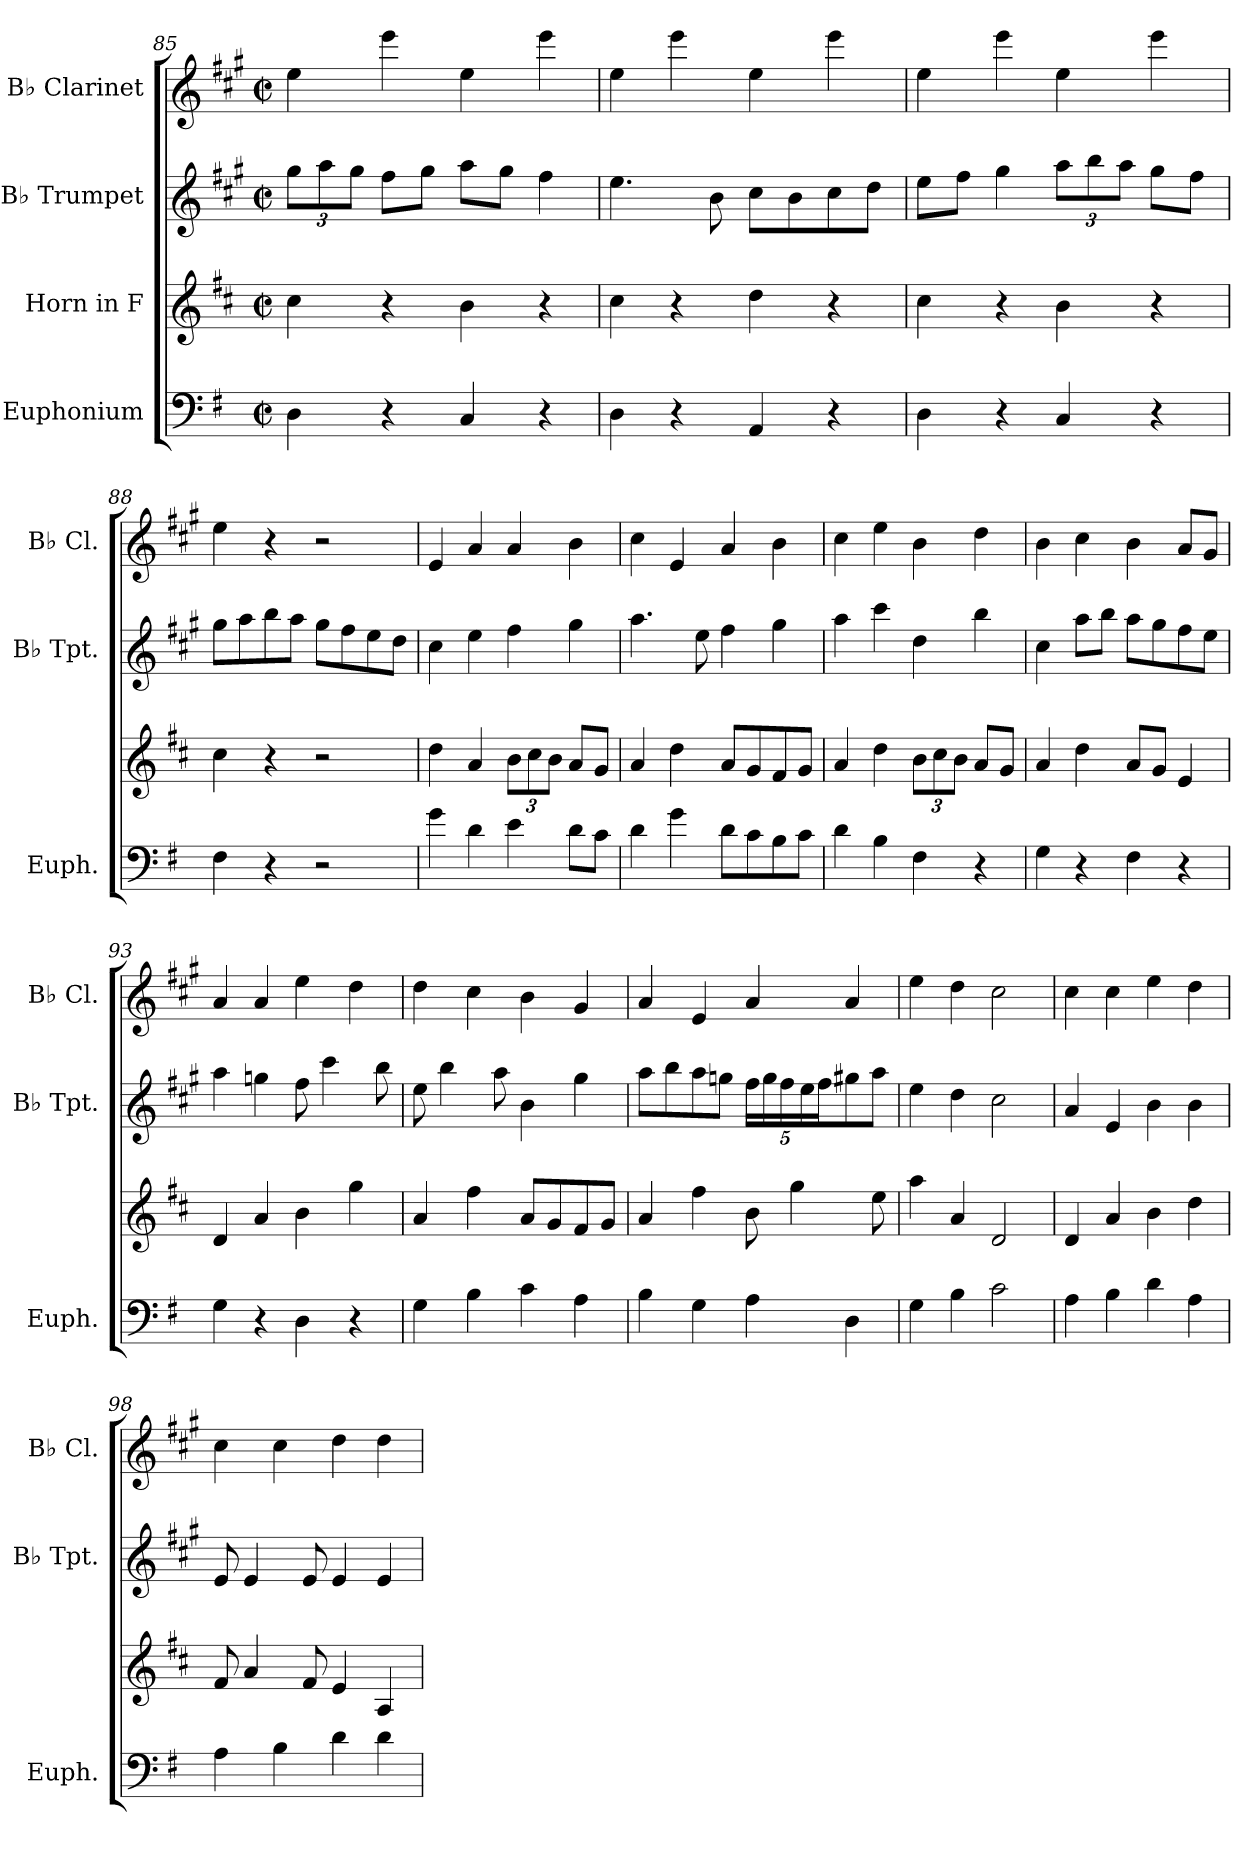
**kern	**kern	**kern	**kern
*part4	*part3	*part2	*part1
*staff4	*staff3	*staff2	*staff1
*I"Euphonium	*I"Horn in F	*I"B♭ Trumpet	*I"B♭ Clarinet
*I'Euph.	*	*I'B♭ Tpt.	*I'B♭ Cl.
*clefF4	*clefG2	*clefG2	*clefG2
*	*ITrd4c7	*ITrd1c2	*ITrd1c2
*k[f#]	*k[f#]	*k[f#]	*k[f#]
*M2/2	*M2/2	*M2/2	*M2/2
*met(c|)	*met(c|)	*met(c|)	*met(c|)
*	*	*Xbrackettup	*
=85	=85	=85	=85
4D\	4f#\	12ff#\L	4dd\
.	.	12gg\	.
.	.	12ff#\J	.
4r	4r	8ee\L	4ddd\
.	.	8ff#\J	.
4C/	4e\	8gg\L	4dd\
.	.	8ff#\J	.
4r	4r	4ee\	4ddd\
=86	=86	=86	=86
4D\	4f#\	4.dd\	4dd\
4r	4r	.	4ddd\
.	.	8a\	.
4AA/	4g\	8b\L	4dd\
.	.	8a\	.
4r	4r	8b\	4ddd\
.	.	8cc\J	.
=87	=87	=87	=87
4D\	4f#\	8dd\L	4dd\
.	.	8ee\J	.
4r	4r	4ff#\	4ddd\
4C/	4e\	12gg\L	4dd\
.	.	12aa\	.
.	.	12gg\J	.
4r	4r	8ff#\L	4ddd\
.	.	8ee\J	.
!!LO:LB:g=z
=88	=88	=88	=88
4F#\	4f#\	8ff#\L	4dd\
.	.	8gg\	.
4r	4r	8aa\	4r
.	.	8gg\J	.
2r	2r	8ff#\L	2r
.	.	8ee\	.
.	.	8dd\	.
.	.	8cc\J	.
=89	=89	=89	=89
4g\	4g\	4b\	4d/
4d\	4d/	4dd\	4g/
*	*Xbrackettup	*	*
4e\	12e\L	4ee\	4g/
.	12f#\	.	.
.	12e\J	.	.
8d\L	8d/L	4ff#\	4a\
8c\J	8c/J	.	.
=90	=90	=90	=90
4d\	4d/	4.gg\	4b\
4g\	4g\	.	4d/
.	.	8dd\	.
8d\L	8d/L	4ee\	4g/
8c\	8c/	.	.
8B\	8B/	4ff#\	4a\
8c\J	8c/J	.	.
=91	=91	=91	=91
4d\	4d/	4gg\	4b\
4B\	4g\	4bb\	4dd\
4F#\	12e\L	4cc\	4a\
.	12f#\	.	.
.	12e\J	.	.
4r	8d/L	4aa\	4cc\
.	8c/J	.	.
=92	=92	=92	=92
4G\	4d/	4b\	4a\
4r	4g\	8gg\L	4b\
.	.	8aa\J	.
4F#\	8d/L	8gg\L	4a\
.	8c/J	8ff#\	.
4r	4A/	8ee\	8g/L
.	.	8dd\J	8f#/J
!!LO:LB:g=z
=93	=93	=93	=93
4G\	4G/	4gg\	4g/
4r	4d/	4ffn\	4g/
4D\	4e\	8ee\	4dd\
.	.	4bb\	.
4r	4cc\	.	4cc\
.	.	8aa\	.
=94	=94	=94	=94
4G\	4d/	8dd\	4cc\
.	.	4aa\	.
4B\	4b\	.	4b\
.	.	8gg\	.
4c\	8d/L	4a\	4a\
.	8c/	.	.
4A\	8B/	4ff#\	4f#/
.	8c/J	.	.
=95	=95	=95	=95
4B\	4d/	8gg\L	4g/
.	.	8aa\	.
4G\	4b\	8gg\	4d/
.	.	8ffn\J	.
4A\	8e\	20ee\LL	4g/
.	.	20ff\	.
.	.	20ee\	.
.	4cc\	.	.
.	.	20dd\	.
.	.	20ee\J	.
4D\	.	8ff#X\	4g/
.	8a\	8gg\J	.
=96	=96	=96	=96
4G\	4dd\	4dd\	4dd\
4B\	4d/	4cc\	4cc\
2c\	2G/	2b\	2b\
=97	=97	=97	=97
4A\	4G/	4g/	4b\
4B\	4d/	4d/	4b\
4d\	4e\	4a\	4dd\
4A\	4g\	4a\	4cc\
!!LO:PB:g=z
=98	=98	=98	=98
4A\	8B/	8d/	4b\
.	4d/	4d/	.
4B\	.	.	4b\
.	8B/	8d/	.
4d\	4A/	4d/	4cc\
4d\	4D/	4d/	4cc\
=	=	=	=
*-	*-	*-	*-
